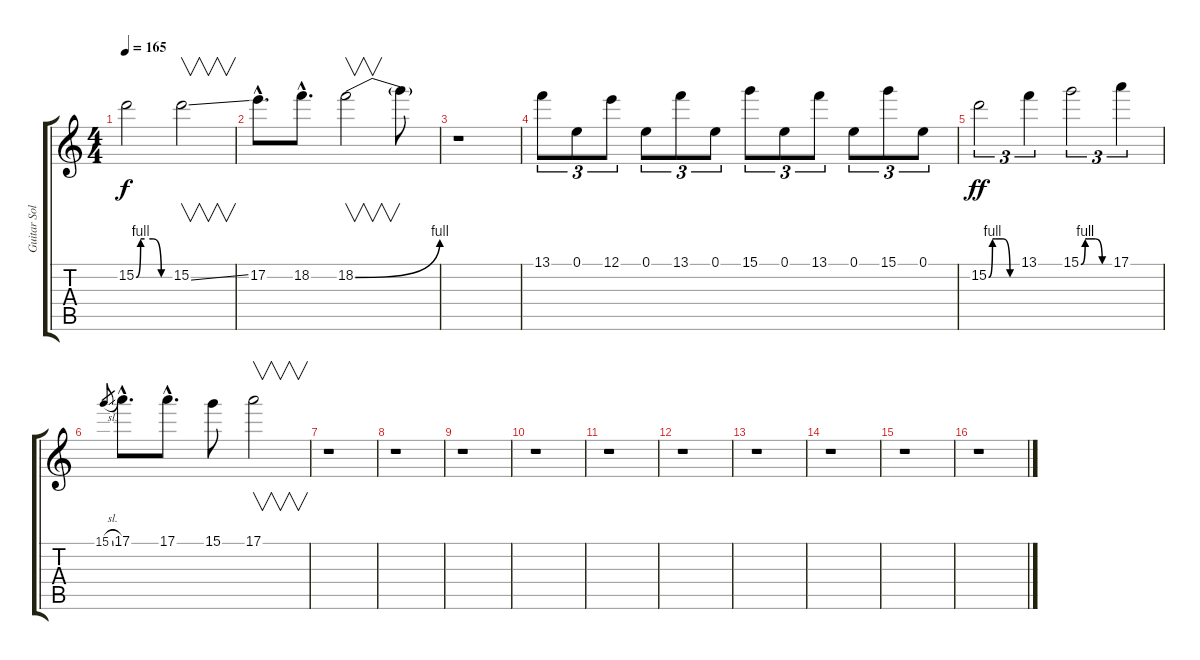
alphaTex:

\track ("Guitar Solo II" "Guitar Sol") {instrument distortionguitar}
\staff {score tabs}
\tuning (E4 B3 G3 D3 A2 E2) {hide}
\ts (4 4)
\tempo 165
\clef g2
\ks c
15.2{be (custom 0 0 8 4 15 4 30 4 45 0 60 0)}.2{dy f} 15.2{ss}.2{v} |
17.2{hac}.8{d} 18.2{hac}.8{d} 18.2{be (bend 0 0 60 4)}.2{v} 18.2{t}.8 |
r.1 |
13.1.8{tu (3 2)} 0.1.8{tu (3 2)} 12.1.8{tu (3 2)} 0.1.8{tu (3 2)} 13.1.8{tu (3 2)} 0.1.8{tu (3 2)} 15.1.8{tu (3 2)} 0.1.8{tu (3 2)} 13.1.8{tu (3 2)} 0.1.8{tu (3 2)} 15.1.8{tu (3 2)} 0.1.8{tu (3 2)} |
15.2{be (custom 0 0 8 4 15 4 30 4 45 0 60 0)}.2{tu (3 2) dy ff} 13.1.4{tu (3 2)} 15.1{be (custom 0 0 9 4 15 4 30 4 45 0 60 0)}.2{tu (3 2)} 17.1.4{tu (3 2)} |
15.1{sl}.8{gr} 17.1{hac}.8{d} 17.1{hac}.8{d} 15.1.8 17.1.2{v} |
r.1 |
r.1 |
r.1 |
r.1 |
r.1 |
r.1 |
r.1 |
r.1 |
r.1 |
r.1
